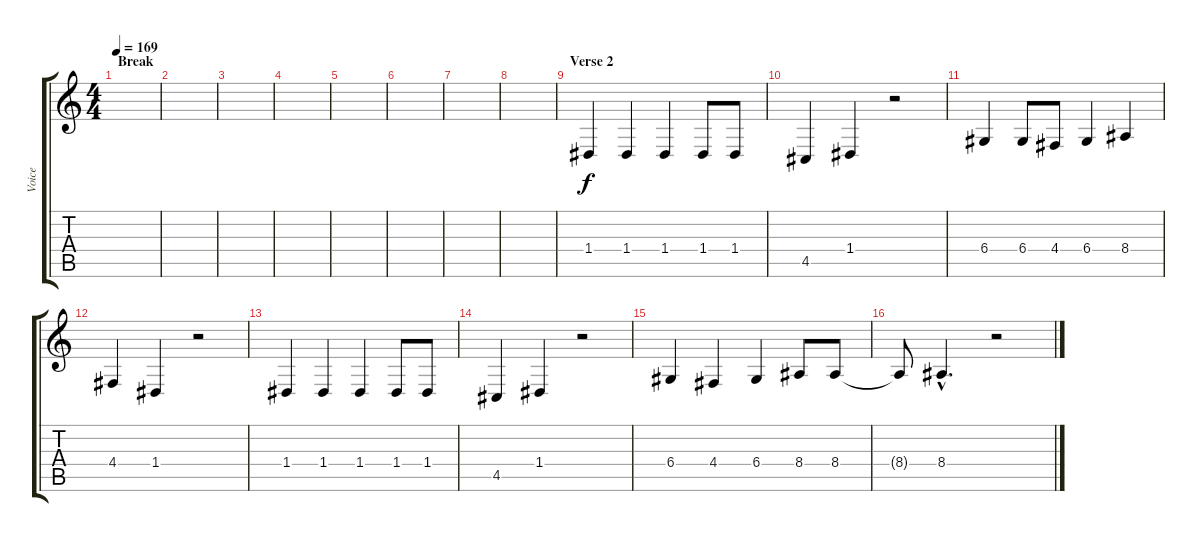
\track ("Voice" "Voice") {instrument lead6voice}
\staff {score tabs}
\tuning (E4 B3 G3 D3 A2 E2) {hide}
\ts (4 4)
\section ("" "Break")
\tempo 169
\clef g2
\ks c
|
|
|
|
|
|
|
|
\section ("" "Verse 2")
1.4.4 1.4.4 1.4.4 1.4.8 1.4.8 |
4.5.4 1.4.4 r.2 |
6.4.4 6.4.8 4.4.8 6.4.4 8.4.4 |
4.4.4 1.4.4 r.2 |
1.4.4 1.4.4 1.4.4 1.4.8 1.4.8 |
4.5.4 1.4.4 r.2 |
6.4.4 4.4.4 6.4.4 8.4.8 8.4.8 |
8.4{t}.8 8.4{hac}.4{d} r.2
